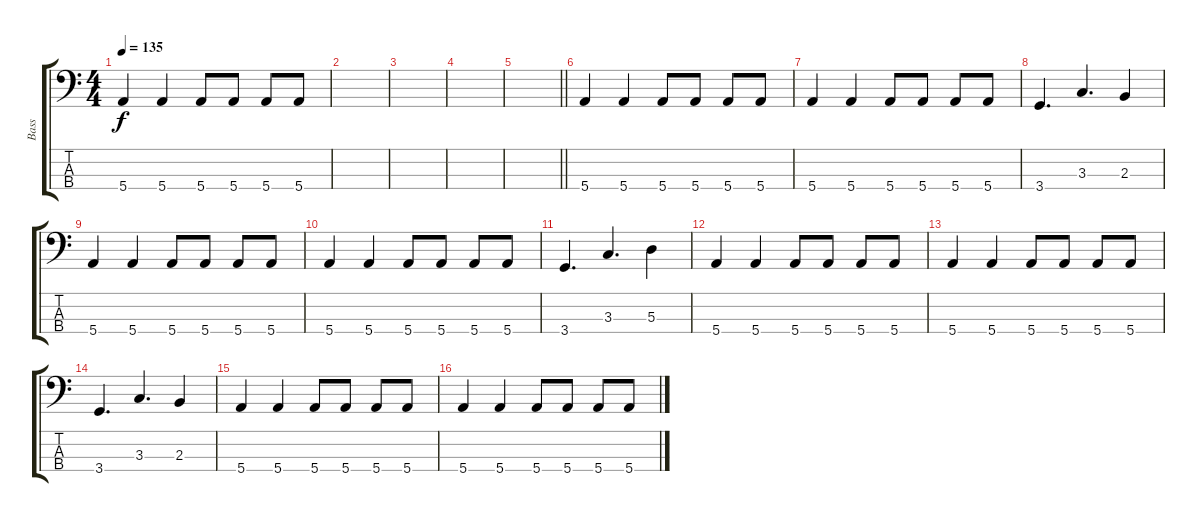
\track ("Bass" "Bass") {instrument electricbassfinger}
\staff {score tabs}
\tuning (G2 D2 A1 E1) {hide}
\ts (4 4)
\tempo 135
\clef f4
\ks c
5.4.4{dy f} 5.4.4 5.4.8 5.4.8 5.4.8 5.4.8 |
|
|
|
\barLineRight lightlight
|
5.4.4 5.4.4 5.4.8 5.4.8 5.4.8 5.4.8 |
5.4.4 5.4.4 5.4.8 5.4.8 5.4.8 5.4.8 |
3.4.4{d} 3.3.4{d} 2.3.4 |
5.4.4 5.4.4 5.4.8 5.4.8 5.4.8 5.4.8 |
5.4.4 5.4.4 5.4.8 5.4.8 5.4.8 5.4.8 |
3.4.4{d} 3.3.4{d} 5.3.4 |
5.4.4 5.4.4 5.4.8 5.4.8 5.4.8 5.4.8 |
5.4.4 5.4.4 5.4.8 5.4.8 5.4.8 5.4.8 |
3.4.4{d} 3.3.4{d} 2.3.4 |
5.4.4 5.4.4 5.4.8 5.4.8 5.4.8 5.4.8 |
5.4.4 5.4.4 5.4.8 5.4.8 5.4.8 5.4.8
